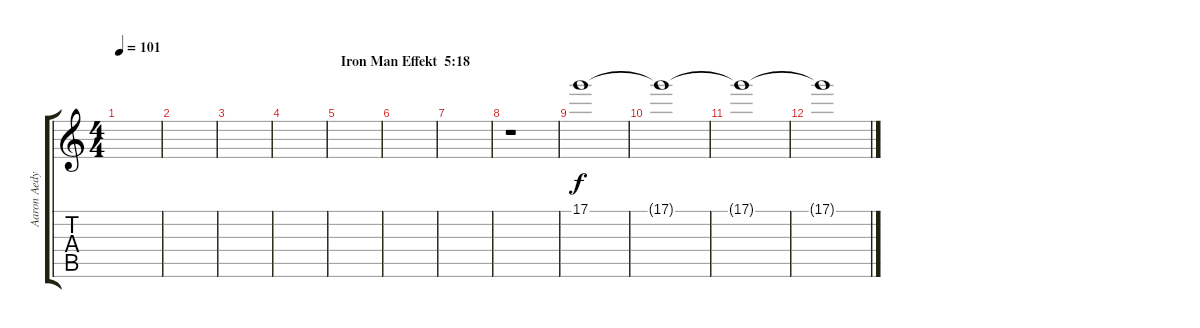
\track ("Aaron Aedy" "Aaron Aedy") {instrument overdrivenguitar}
\staff {score tabs}
\tuning (D4 A3 F3 C3 G2 D2) {hide}
\ts (4 4)
\tempo 101
\clef g2
\ks c
|
|
|
|
\section ("" "Iron Man Effekt  5:18")
|
|
|
r.1{volume 0} |
17.1.1{volume 12} |
17.1{t}.1 |
17.1{t}.1 |
17.1{t}.1
